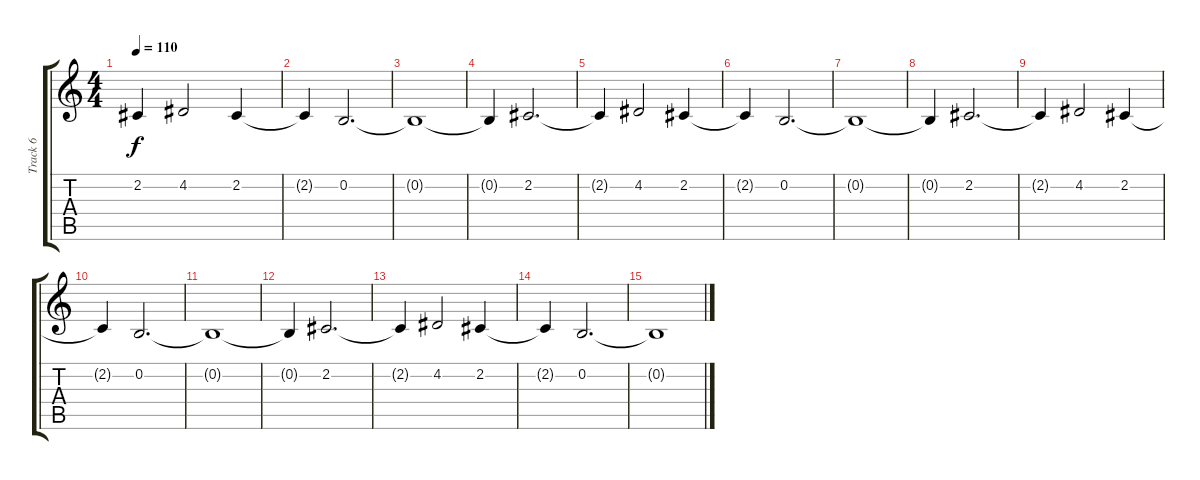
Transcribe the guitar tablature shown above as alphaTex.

\track ("Track 6" "Track 6") {instrument flute}
\staff {score tabs}
\tuning (E4 B3 G3 D3 A2 E2) {hide}
\ts (4 4)
\tempo 110
\clef g2
\ks c
2.2{t}.4{dy f} 4.2.2 2.2.4 |
2.2{t}.4 0.2.2{d} |
0.2{t}.1 |
0.2{t}.4 2.2.2{d} |
2.2{t}.4 4.2.2 2.2.4 |
2.2{t}.4 0.2.2{d} |
0.2{t}.1 |
0.2{t}.4 2.2.2{d} |
2.2{t}.4 4.2.2 2.2.4 |
2.2{t}.4 0.2.2{d} |
0.2{t}.1 |
0.2{t}.4 2.2.2{d} |
2.2{t}.4 4.2.2 2.2.4 |
2.2{t}.4 0.2.2{d} |
0.2{t}.1
